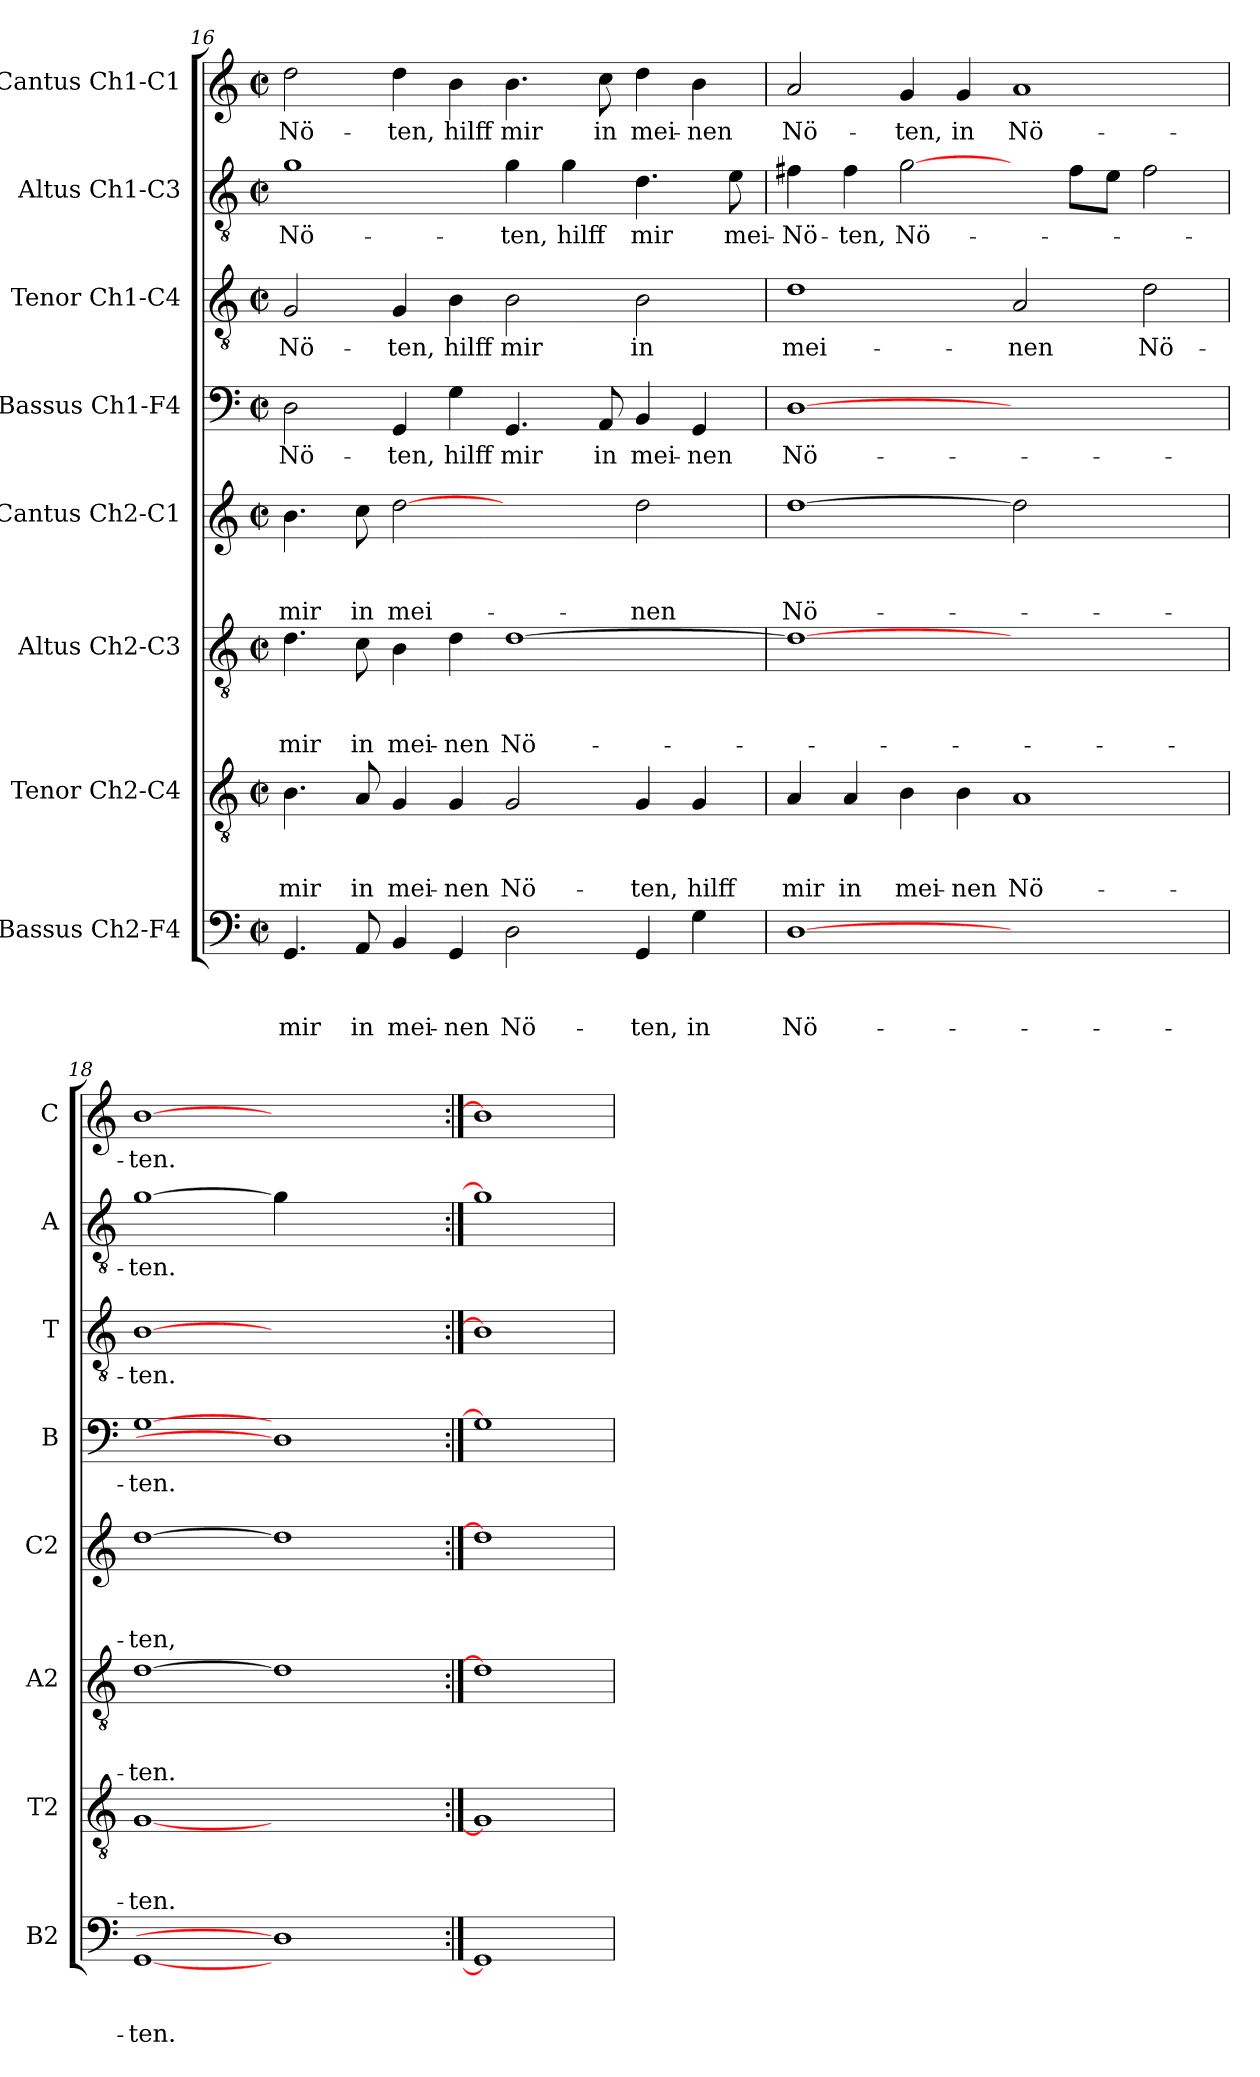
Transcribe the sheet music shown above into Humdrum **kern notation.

**kern	**text	**text	**text	**kern	**text	**text	**text	**kern	**text	**text	**text	**kern	**text	**text	**text	**kern	**text	**kern	**text	**kern	**text	**kern	**text
*part8	*part8	*part8	*part8	*part7	*part7	*part7	*part7	*part6	*part6	*part6	*part6	*part5	*part5	*part5	*part5	*part4	*part4	*part3	*part3	*part2	*part2	*part1	*part1
*staff8	*staff8	*staff8	*staff8	*staff7	*staff7	*staff7	*staff7	*staff6	*staff6	*staff6	*staff6	*staff5	*staff5	*staff5	*staff5	*staff4	*staff4	*staff3	*staff3	*staff2	*staff2	*staff1	*staff1
*I"Bassus Ch2-F4	*	*	*	*I"Tenor Ch2-C4	*	*	*	*I"Altus Ch2-C3	*	*	*	*I"Cantus Ch2-C1	*	*	*	*I"Bassus Ch1-F4	*	*I"Tenor Ch1-C4	*	*I"Altus Ch1-C3	*	*I"Cantus Ch1-C1	*
*I'B2	*	*	*	*I'T2	*	*	*	*I'A2	*	*	*	*I'C2	*	*	*	*I'B	*	*I'T	*	*I'A	*	*I'C	*
!!LO:LB:g=z
*clefF4	*	*	*	*clefGv2	*	*	*	*clefGv2	*	*	*	*clefG2	*	*	*	*clefF4	*	*clefGv2	*	*clefGv2	*	*clefG2	*
*k[]	*	*	*	*k[]	*	*	*	*k[]	*	*	*	*k[]	*	*	*	*k[]	*	*k[]	*	*k[]	*	*k[]	*
*C:	*	*	*	*C:	*	*	*	*C:	*	*	*	*C:	*	*	*	*C:	*	*C:	*	*C:	*	*C:	*
*M2/2	*	*	*	*M2/2	*	*	*	*M2/2	*	*	*	*M2/2	*	*	*	*M2/2	*	*M2/2	*	*M2/2	*	*M2/2	*
*met(c|)	*	*	*	*met(c|)	*	*	*	*met(c|)	*	*	*	*met(c|)	*	*	*	*met(c|)	*	*met(c|)	*	*met(c|)	*	*met(c|)	*
=16	=16	=16	=16	=16	=16	=16	=16	=16	=16	=16	=16	=16	=16	=16	=16	=16	=16	=16	=16	=16	=16	=16	=16
!	!	!	!LO:LY:b	!	!	!	!LO:LY:b	!	!	!	!LO:LY:b	!	!	!	!LO:LY:b	!	!LO:LY:b	!	!LO:LY:b	!	!LO:LY:b	!	!LO:LY:b
4.GG/	.	.	mir	4.B\	.	.	mir	4.d\	.	.	mir	4.b\	.	.	mir	2D\	Nö-	2G/	Nö-	1g	Nö-	2dd\	Nö-
!	!	!	!LO:LY:b	!	!	!	!LO:LY:b	!	!	!	!LO:LY:b	!	!	!	!LO:LY:b	!	!	!	!	!	!	!	!
8AA/	.	.	in	8A/	.	.	in	8c\	.	.	in	8cc\	.	.	in	.	.	.	.	.	.	.	.
!	!	!	!LO:LY:b	!	!	!	!LO:LY:b	!	!	!	!LO:LY:b	!	!	!	!LO:LY:b	!	!LO:LY:b	!	!LO:LY:b	!	!	!	!LO:LY:b
4BB/	.	.	mei-	4G/	.	.	mei-	4B\	.	.	mei-	[2dd	.	.	mei-	4GG/	-ten,	4G/	-ten,	.	.	4dd\	-ten,
!	!	!	!LO:LY:b	!	!	!	!LO:LY:b	!	!	!	!LO:LY:b	!	!	!	!	!	!LO:LY:b	!	!LO:LY:b	!	!	!	!LO:LY:b
4GG/	.	.	-nen	4G/	.	.	-nen	4d\	.	.	-nen	.	.	.	.	4G\	hilff	4B\	hilff	.	.	4b\	hilff
!	!	!	!LO:LY:b	!	!	!	!LO:LY:b	!	!	!	!LO:LY:b	!	!	!	!	!	!LO:LY:b	!	!LO:LY:b	!	!LO:LY:b	!	!LO:LY:b
2D\	.	.	Nö-	2G/	.	.	Nö-	[1d	.	.	Nö-	2ryy	.	.	.	4.GG/	mir	2B\	mir	4g\	-ten,	4.b\	mir
!	!	!	!	!	!	!	!	!	!	!	!	!	!	!	!	!	!	!	!	!	!LO:LY:b	!	!
.	.	.	.	.	.	.	.	.	.	.	.	.	.	.	.	.	.	.	.	4g\	hilff	.	.
!	!	!	!	!	!	!	!	!	!	!	!	!	!	!	!	!	!LO:LY:b	!	!	!	!	!	!LO:LY:b
.	.	.	.	.	.	.	.	.	.	.	.	.	.	.	.	8AA/	in	.	.	.	.	8cc\	in
!	!	!	!LO:LY:b	!	!	!	!LO:LY:b	!	!	!	!	!	!	!	!LO:LY:b	!	!LO:LY:b	!	!LO:LY:b	!	!LO:LY:b	!	!LO:LY:b
4GG/	.	.	-ten,	4G/	.	.	-ten,	.	.	.	.	2dd\	.	.	-nen	4BB/	mei-	2B\	in	4.d\	mir	4dd\	mei-
!	!	!	!LO:LY:b	!	!	!	!LO:LY:b	!	!	!	!	!	!	!	!	!	!LO:LY:b	!	!	!	!	!	!LO:LY:b
4G\	.	.	in	4G/	.	.	hilff	.	.	.	.	.	.	.	.	4GG/	-nen	.	.	.	.	4b\	-nen
!	!	!	!	!	!	!	!	!	!	!	!	!	!	!	!	!	!	!	!	!	!LO:LY:b	!	!
.	.	.	.	.	.	.	.	.	.	.	.	.	.	.	.	.	.	.	.	8e\	mei-	.	.
=17	=17	=17	=17	=17	=17	=17	=17	=17	=17	=17	=17	=17	=17	=17	=17	=17	=17	=17	=17	=17	=17	=17	=17
!	!	!	!LO:LY:b	!	!	!	!LO:LY:b	!	!	!	!	!	!	!	!LO:LY:b	!	!LO:LY:b	!	!LO:LY:b	!	!LO:LY:b	!	!LO:LY:b
[1D	.	.	Nö-	4A/	.	.	mir	1d_	.	.	.	[1dd	.	.	Nö-	[1D	Nö-	1d	mei-	4f#X\	-Nö-	2a/	Nö-
!	!	!	!	!	!	!	!LO:LY:b	!	!	!	!	!	!	!	!	!	!	!	!	!	!LO:LY:b	!	!
.	.	.	.	4A/	.	.	in	.	.	.	.	.	.	.	.	.	.	.	.	4f#\	-ten,	.	.
!	!	!	!	!	!	!	!LO:LY:b	!	!	!	!	!	!	!	!	!	!	!	!	!	!LO:LY:b	!	!LO:LY:b
.	.	.	.	4B\	.	.	mei-	.	.	.	.	.	.	.	.	.	.	.	.	[2g\	Nö-	4g/	-ten,
!	!	!	!	!	!	!	!LO:LY:b	!	!	!	!	!	!	!	!	!	!	!	!	!	!	!	!LO:LY:b
.	.	.	.	4B\	.	.	-nen	.	.	.	.	.	.	.	.	.	.	.	.	.	.	4g/	in
!	!	!	!	!	!	!	!LO:LY:b	!	!	!	!	!	!	!	!	!	!	!	!LO:LY:b	!	!	!	!LO:LY:b
1ryy	.	.	.	1A	.	.	Nö-	1ryy	.	.	.	2dd]	.	.	.	1ryy	.	2A/	-nen	4ryy	.	1a	Nö-
.	.	.	.	.	.	.	.	.	.	.	.	.	.	.	.	.	.	.	.	8f#\L	.	.	.
.	.	.	.	.	.	.	.	.	.	.	.	.	.	.	.	.	.	.	.	8e\J	.	.	.
!	!	!	!	!	!	!	!	!	!	!	!	!	!	!	!	!	!	!	!LO:LY:b	!	!	!	!
.	.	.	.	.	.	.	.	.	.	.	.	2ryy	.	.	.	.	.	2d\	Nö-	2f#\	.	.	.
=18	=18	=18	=18	=18	=18	=18	=18	=18	=18	=18	=18	=18	=18	=18	=18	=18	=18	=18	=18	=18	=18	=18	=18
!	!	!	!LO:LY:b	!	!	!	!LO:LY:b	!	!	!	!LO:LY:b	!	!	!	!LO:LY:b	!	!LO:LY:b	!	!LO:LY:b	!	!LO:LY:b	!	!LO:LY:b
[1GG	.	.	-ten.	[1G	.	.	-ten.	[1d	.	.	-ten.	[1dd	.	.	-ten,	[1G	-ten.	[1B	-ten.	[1g	-ten.	[1b	-ten.
1D]	.	.	.	1ryy	.	.	.	1d]	.	.	.	1dd]	.	.	.	1D]	.	1ryy	.	4g\]	.	1ryy	.
.	.	.	.	.	.	.	.	.	.	.	.	.	.	.	.	.	.	.	.	2.ryy	.	.	.
=19:|!	=19:|!	=19:|!	=19:|!	=19:|!	=19:|!	=19:|!	=19:|!	=19:|!	=19:|!	=19:|!	=19:|!	=19:|!	=19:|!	=19:|!	=19:|!	=19:|!	=19:|!	=19:|!	=19:|!	=19:|!	=19:|!	=19:|!	=19:|!
1GG]	.	.	.	1G]	.	.	.	1d]	.	.	.	1dd]	.	.	.	1G]	.	1B]	.	1g]	.	1b]	.
=	=	=	=	=	=	=	=	=	=	=	=	=	=	=	=	=	=	=	=	=	=	=	=
*-	*-	*-	*-	*-	*-	*-	*-	*-	*-	*-	*-	*-	*-	*-	*-	*-	*-	*-	*-	*-	*-	*-	*-
